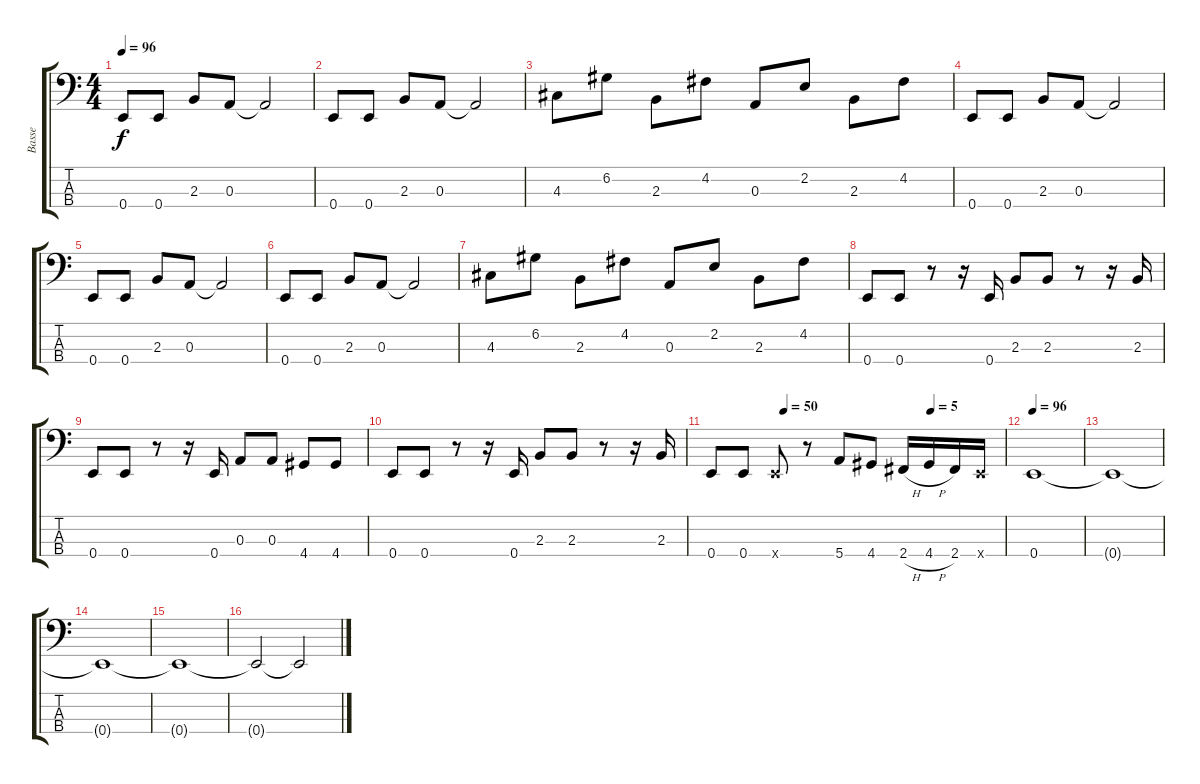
\track ("Basse" "Basse") {instrument electricbasspick}
\staff {score tabs}
\tuning (G2 D2 A1 E1) {hide}
\ts (4 4)
\tempo 96
\clef f4
\ks c
0.4.8{dy f} 0.4.8 2.3.8 0.3.8 0.3{t}.2 |
0.4.8 0.4.8 2.3.8 0.3.8 0.3{t}.2 |
4.3.8 6.2.8 2.3.8 4.2.8 0.3.8 2.2.8 2.3.8 4.2.8 |
0.4.8 0.4.8 2.3.8 0.3.8 0.3{t}.2 |
0.4.8 0.4.8 2.3.8 0.3.8 0.3{t}.2 |
0.4.8 0.4.8 2.3.8 0.3.8 0.3{t}.2 |
4.3.8 6.2.8 2.3.8 4.2.8 0.3.8 2.2.8 2.3.8 4.2.8 |
0.4.8 0.4.8 r.8 r.16 0.4.16 2.3.8 2.3.8 r.8 r.16 2.3.16 |
0.4.8 0.4.8 r.8 r.16 0.4.16 0.3.8 0.3.8 4.4.8 4.4.8 |
0.4.8 0.4.8 r.8 r.16 0.4.16 2.3.8 2.3.8 r.8 r.16 2.3.16 |
\tempo (50 0.25)
\tempo (5 0.75)
0.4.8 0.4.8 0.4{x}.8 r.8 5.4.8 4.4.8 2.4{h}.16 4.4{h}.16 2.4.16 0.4{x}.16 |
\tempo 96
0.4.1 |
0.4{t}.1 |
0.4{t}.1{volume 5} |
0.4{t}.1 |
0.4{t}.2{volume 5} 0.4{t}.2
